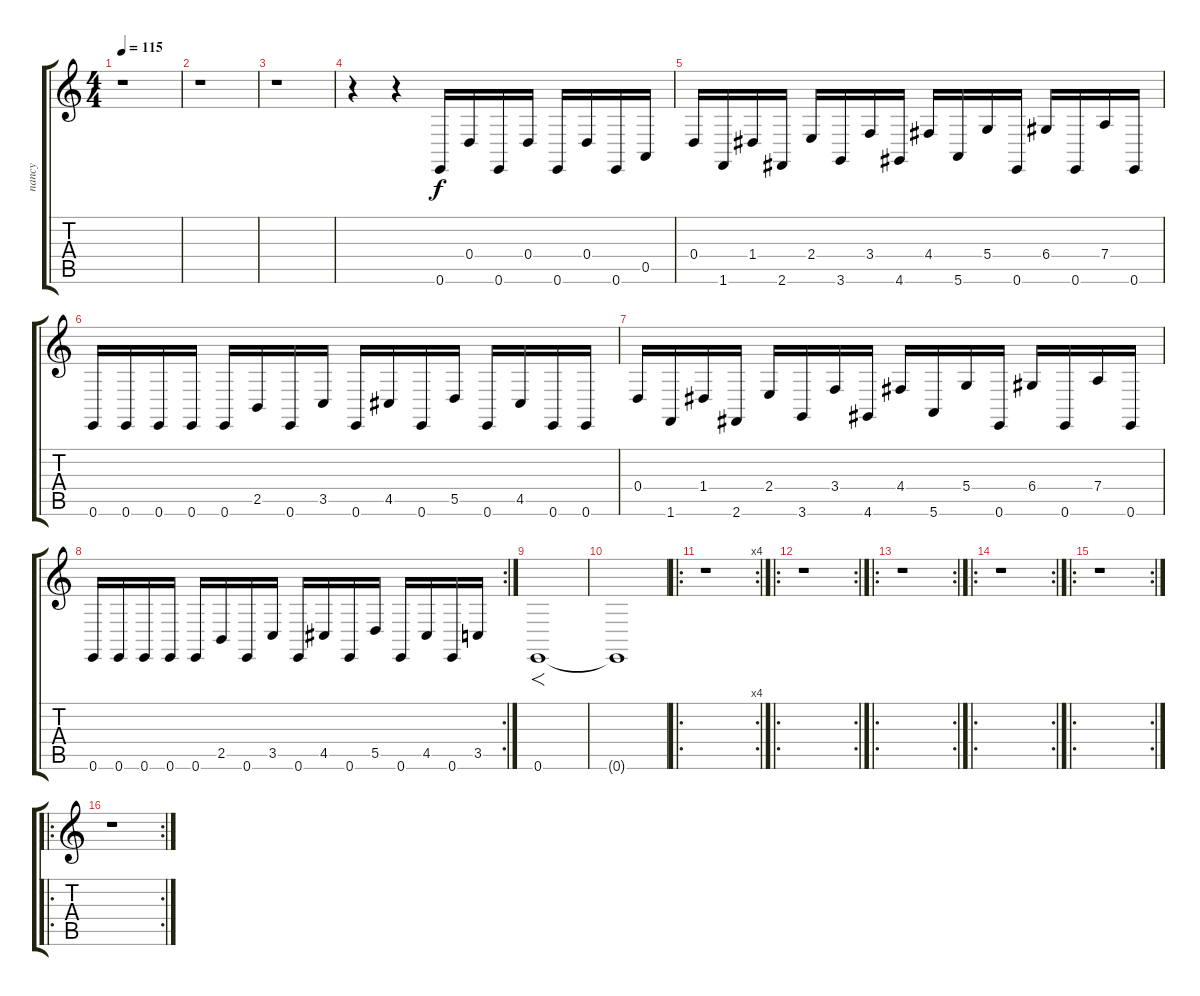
\track ("nancy" "nancy") {instrument breathnoise}
\staff {score tabs}
\tuning (E4 B3 G3 D3 A2 E2) {hide}
\ts (4 4)
\tempo 115
\clef g2
\ks c
r.1{dy f} |
r.1 |
r.1 |
r.4 r.4 0.6.16 0.4.16 0.6.16 0.4.16 0.6.16 0.4.16 0.6.16 0.5.16 |
0.4.16 1.6.16 1.4.16 2.6.16 2.4.16 3.6.16 3.4.16 4.6.16 4.4.16 5.6.16 5.4.16 0.6.16 6.4.16 0.6.16 7.4.16 0.6.16 |
0.6.16 0.6.16 0.6.16 0.6.16 0.6.16 2.5.16 0.6.16 3.5.16 0.6.16 4.5.16 0.6.16 5.5.16 0.6.16 4.5.16 0.6.16 0.6.16 |
0.4.16 1.6.16 1.4.16 2.6.16 2.4.16 3.6.16 3.4.16 4.6.16 4.4.16 5.6.16 5.4.16 0.6.16 6.4.16 0.6.16 7.4.16 0.6.16 |
\rc 2
0.6.16 0.6.16 0.6.16 0.6.16 0.6.16 2.5.16 0.6.16 3.5.16 0.6.16 4.5.16 0.6.16 5.5.16 0.6.16 4.5.16 0.6.16 3.5.16 |
0.6.1{f} |
0.6{t}.1 |
\ro
\rc 4
r.1 |
\ro
\rc 2
r.1 |
\ro
\rc 2
r.1 |
\ro
\rc 2
r.1 |
\ro
\rc 2
r.1 |
\ro
\rc 2
r.1
